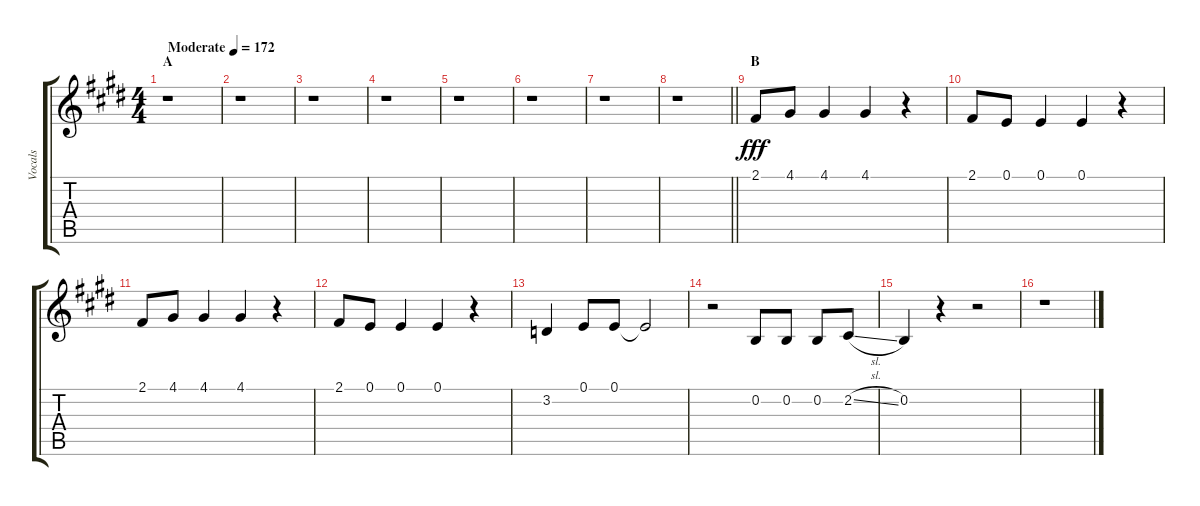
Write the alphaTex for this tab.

\track ("Vocals" "Vocals") {instrument voiceoohs}
\staff {score tabs}
\tuning (E4 B3 G3 D3 A2 E2) {hide}
\ts (4 4)
\section ("" "A")
\tempo (172 "Moderate")
\clef g2
\ks e
r.1{dy fff instrument voiceoohs} |
r.1 |
r.1 |
r.1 |
r.1 |
r.1 |
r.1 |
\barLineRight lightlight
r.1 |
\section ("" "B")
2.1.8 4.1.8 4.1.4 4.1.4 r.4 |
2.1.8 0.1.8 0.1.4 0.1.4 r.4 |
2.1.8 4.1.8 4.1.4 4.1.4 r.4 |
2.1.8 0.1.8 0.1.4 0.1.4 r.4 |
3.2.4 0.1.8 0.1.8 0.1{t}.2 |
r.2 0.2.8 0.2.8 0.2.8 2.2{sl}.8 |
0.2.4 r.4 r.2 |
r.1
